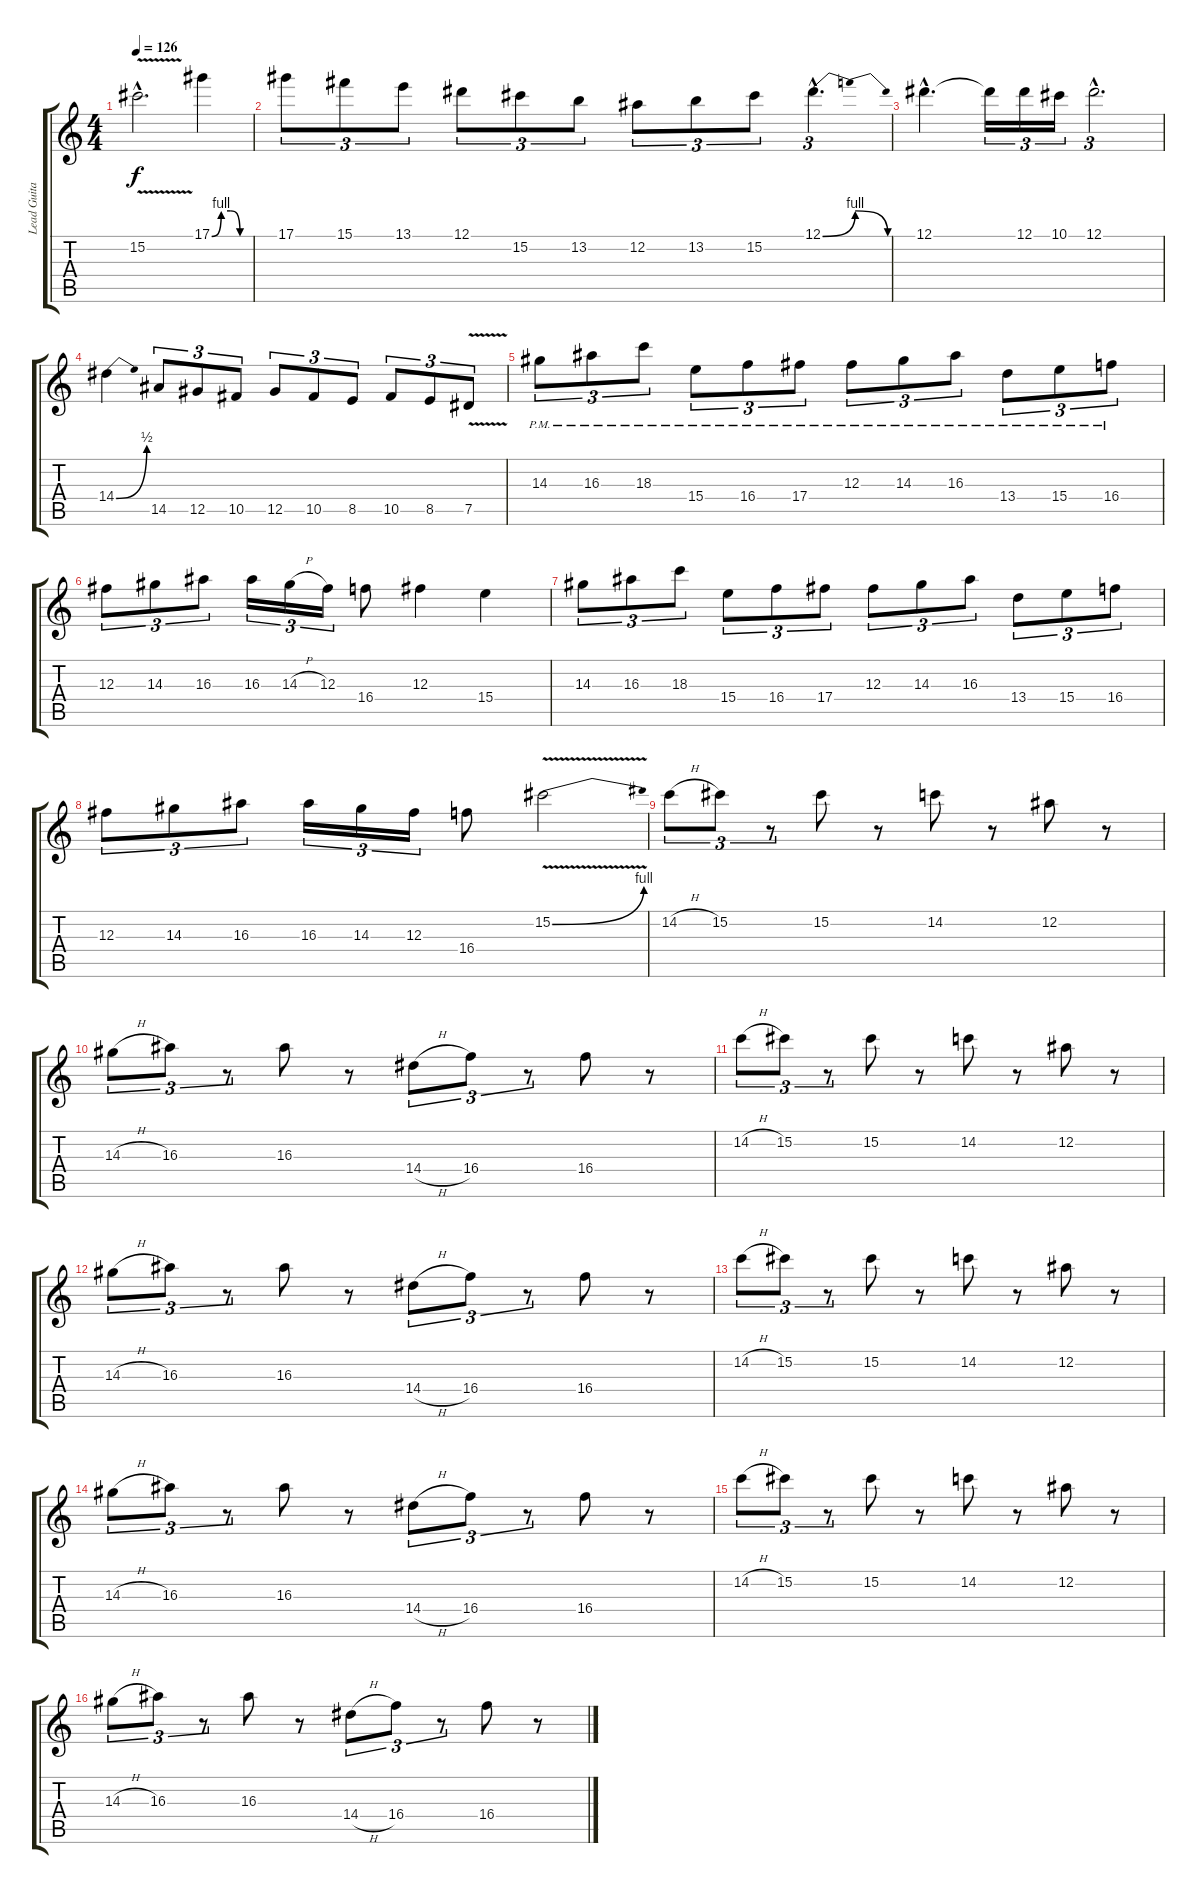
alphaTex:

\track ("Lead Guitar" "Lead Guita") {instrument distortionguitar}
\staff {score tabs}
\tuning (Eb4 Bb3 Gb3 Db3 Ab2 Eb2) {hide}
\ts (4 4)
\tempo 126
\clef g2
\ks c
15.2{v hac}.2{d dy f} 17.1{be (custom 0 0 15 4 30 4 45 0 60 0)}.4 |
17.1.8{tu (3 2)} 15.1.8{tu (3 2)} 13.1.8{tu (3 2)} 12.1.8{tu (3 2)} 15.2.8{tu (3 2)} 13.2.8{tu (3 2)} 12.2.8{tu (3 2)} 13.2.8{tu (3 2)} 15.2.8{tu (3 2)} 12.1{be (bendrelease 0 0 30 4 30 4 60 0) hac}.4{d tu (3 2)} |
12.1{hac}.4{d} 12.1{t}.16{tu (3 2)} 12.1.16{tu (3 2)} 10.1.16{tu (3 2)} 12.1{hac}.2{d tu (3 2)} |
14.4{be (bend 0 0 60 2)}.4 14.5.8{tu (3 2)} 12.5.8{tu (3 2)} 10.5.8{tu (3 2)} 12.5.8{tu (3 2)} 10.5.8{tu (3 2)} 8.5.8{tu (3 2)} 10.5.8{tu (3 2)} 8.5.8{tu (3 2)} 7.5{v}.8{tu (3 2)} |
14.3{pm}.8{tu (3 2)} 16.3{pm}.8{tu (3 2)} 18.3{pm}.8{tu (3 2)} 15.4{pm}.8{tu (3 2)} 16.4{pm}.8{tu (3 2)} 17.4{pm}.8{tu (3 2)} 12.3{pm}.8{tu (3 2)} 14.3{pm}.8{tu (3 2)} 16.3{pm}.8{tu (3 2)} 13.4{pm}.8{tu (3 2)} 15.4{pm}.8{tu (3 2)} 16.4{pm}.8{tu (3 2)} |
12.3.8{tu (3 2)} 14.3.8{tu (3 2)} 16.3.8{tu (3 2)} 16.3.16{tu (3 2)} 14.3{h}.16{tu (3 2)} 12.3.16{tu (3 2)} 16.4.8 12.3.4 15.4.4 |
14.3.8{tu (3 2)} 16.3.8{tu (3 2)} 18.3.8{tu (3 2)} 15.4.8{tu (3 2)} 16.4.8{tu (3 2)} 17.4.8{tu (3 2)} 12.3.8{tu (3 2)} 14.3.8{tu (3 2)} 16.3.8{tu (3 2)} 13.4.8{tu (3 2)} 15.4.8{tu (3 2)} 16.4.8{tu (3 2)} |
12.3.8{tu (3 2)} 14.3.8{tu (3 2)} 16.3.8{tu (3 2)} 16.3.16{tu (3 2)} 14.3.16{tu (3 2)} 12.3.16{tu (3 2)} 16.4.8 15.2{be (bend 0 0 60 4) v}.2 |
14.2{h}.8{tu (3 2)} 15.2.8{tu (3 2)} r.8{tu (3 2)} 15.2.8 r.8 14.2.8 r.8 12.2.8 r.8 |
14.3{h}.8{tu (3 2)} 16.3.8{tu (3 2)} r.8{tu (3 2)} 16.3.8 r.8 14.4{h}.8{tu (3 2)} 16.4.8{tu (3 2)} r.8{tu (3 2)} 16.4.8 r.8 |
14.2{h}.8{tu (3 2)} 15.2.8{tu (3 2)} r.8{tu (3 2)} 15.2.8 r.8 14.2.8 r.8 12.2.8 r.8 |
14.3{h}.8{tu (3 2)} 16.3.8{tu (3 2)} r.8{tu (3 2)} 16.3.8 r.8 14.4{h}.8{tu (3 2)} 16.4.8{tu (3 2)} r.8{tu (3 2)} 16.4.8 r.8 |
14.2{h}.8{tu (3 2)} 15.2.8{tu (3 2)} r.8{tu (3 2)} 15.2.8 r.8 14.2.8 r.8 12.2.8 r.8 |
14.3{h}.8{tu (3 2)} 16.3.8{tu (3 2)} r.8{tu (3 2)} 16.3.8 r.8 14.4{h}.8{tu (3 2)} 16.4.8{tu (3 2)} r.8{tu (3 2)} 16.4.8 r.8 |
14.2{h}.8{tu (3 2)} 15.2.8{tu (3 2)} r.8{tu (3 2)} 15.2.8 r.8 14.2.8 r.8 12.2.8 r.8 |
14.3{h}.8{tu (3 2)} 16.3.8{tu (3 2)} r.8{tu (3 2)} 16.3.8 r.8 14.4{h}.8{tu (3 2)} 16.4.8{tu (3 2)} r.8{tu (3 2)} 16.4.8 r.8
